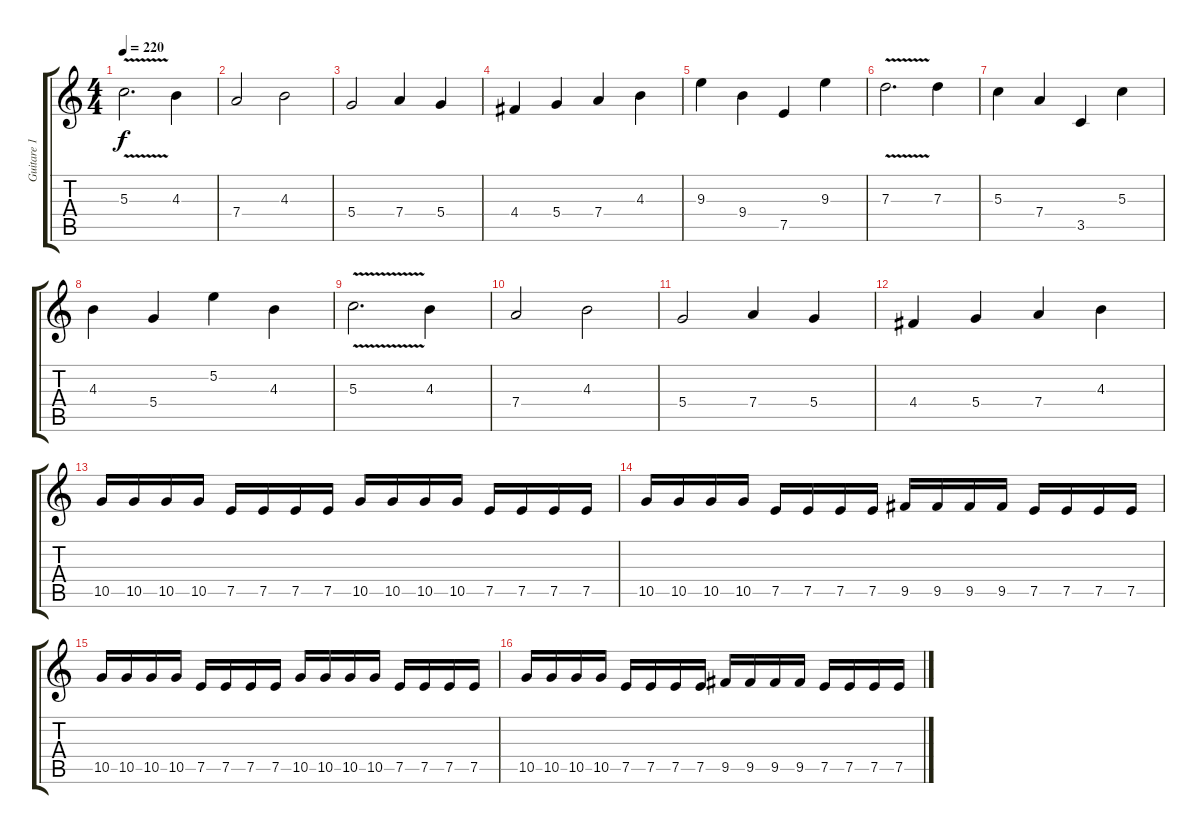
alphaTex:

\track ("Guitare 1" "Guitare 1") {instrument distortionguitar}
\staff {score tabs}
\tuning (E4 B3 G3 D3 A2 E2) {hide}
\ts (4 4)
\tempo 220
\clef g2
\ks c
5.3{v}.2{d dy f} 4.3.4 |
7.4.2 4.3.2 |
5.4.2 7.4.4 5.4.4 |
4.4.4 5.4.4 7.4.4 4.3.4 |
9.3.4 9.4.4 7.5.4 9.3.4 |
7.3{v}.2{d} 7.3.4 |
5.3.4 7.4.4 3.5.4 5.3.4 |
4.3.4 5.4.4 5.2.4 4.3.4 |
5.3{v}.2{d} 4.3.4 |
7.4.2 4.3.2 |
5.4.2 7.4.4 5.4.4 |
4.4.4 5.4.4 7.4.4 4.3.4 |
10.5.16 10.5.16 10.5.16 10.5.16 7.5.16 7.5.16 7.5.16 7.5.16 10.5.16 10.5.16 10.5.16 10.5.16 7.5.16 7.5.16 7.5.16 7.5.16 |
10.5.16 10.5.16 10.5.16 10.5.16 7.5.16 7.5.16 7.5.16 7.5.16 9.5.16 9.5.16 9.5.16 9.5.16 7.5.16 7.5.16 7.5.16 7.5.16 |
10.5.16 10.5.16 10.5.16 10.5.16 7.5.16 7.5.16 7.5.16 7.5.16 10.5.16 10.5.16 10.5.16 10.5.16 7.5.16 7.5.16 7.5.16 7.5.16 |
10.5.16 10.5.16 10.5.16 10.5.16 7.5.16 7.5.16 7.5.16 7.5.16 9.5.16 9.5.16 9.5.16 9.5.16 7.5.16 7.5.16 7.5.16 7.5.16
